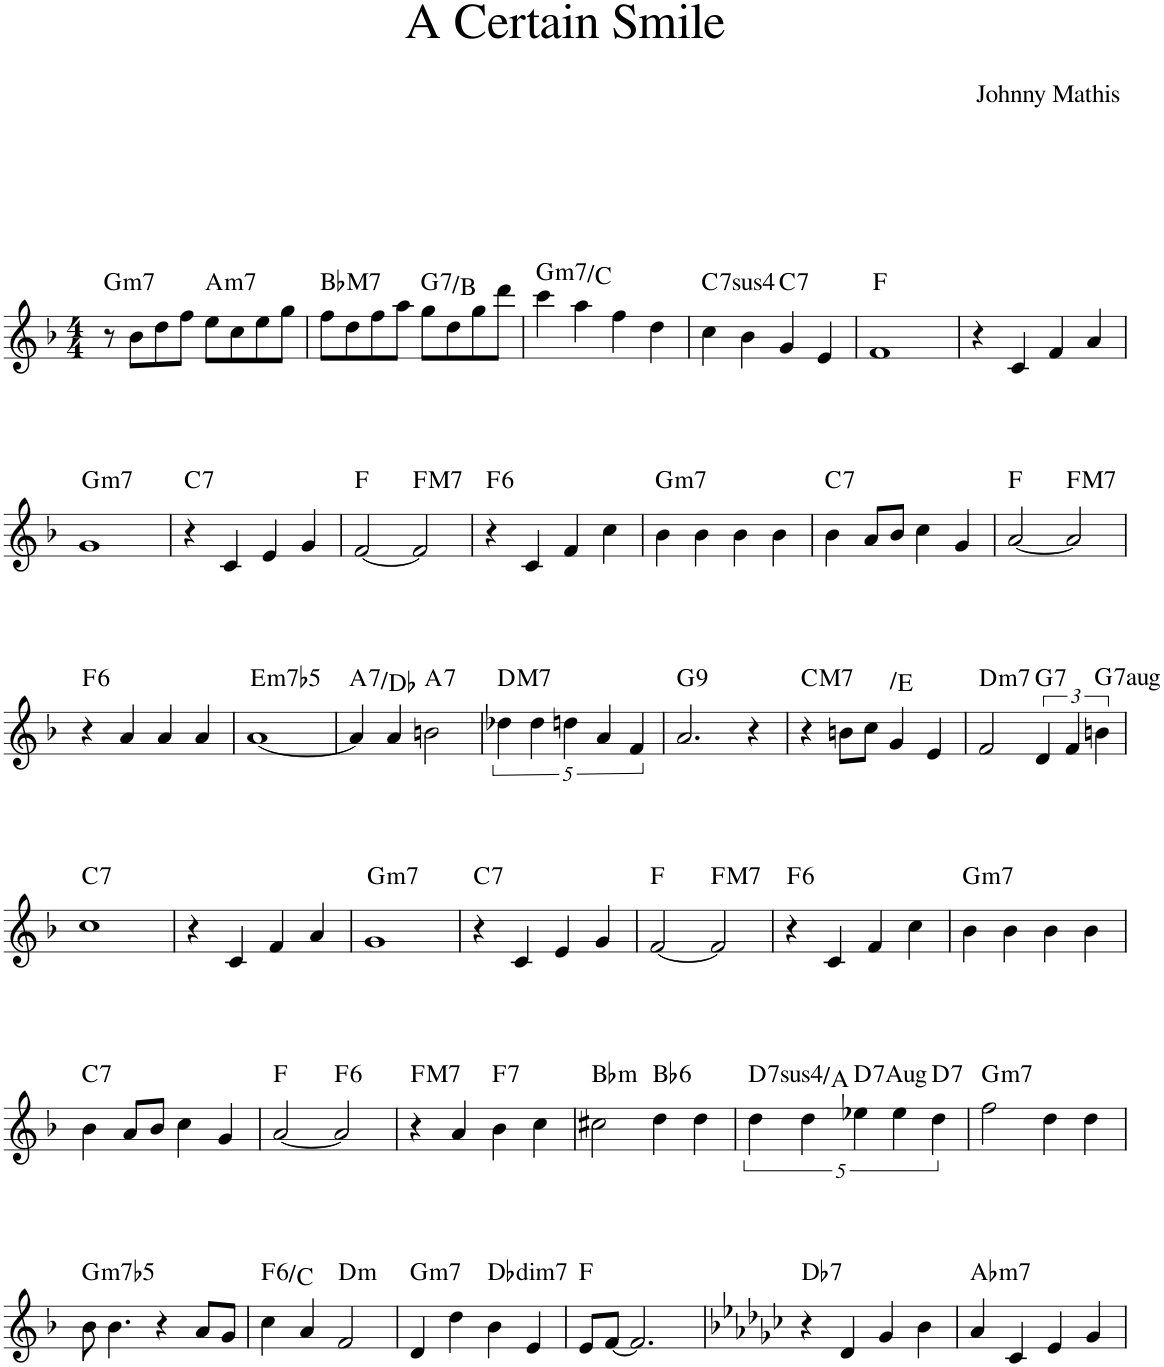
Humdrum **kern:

**kern	**harte
*part1	*part1
*staff1	*
*I"Piano	*
*I'Pno.	*
*clefG2	*
*k[b-]	*
*M4/4	*
=1	=1
!	!LO:H:kt=m7
8r	G:min7
8b-\L	.
8dd\	.
8ff\J	.
!	!LO:H:kt=m7
8ee\L	A:min7
8cc\	.
8ee\	.
8gg\J	.
=2	=2
!	!LO:H:kt=M7
8ff\L	Bb:maj7
8dd\	.
8ff\	.
8aa\J	.
!	!LO:H:kt=7
8gg\L	G:7/3
8dd\	.
8gg\	.
8ddd\J	.
=3	=3
!	!LO:H:kt=m7
4ccc\	G:min7/4
4aa\	.
4ff\	.
4dd\	.
=4	=4
!	!LO:H:kt=74
4cc\	C:sus4(7)
4b-\	.
!	!LO:H:kt=7
4g/	C:7
4e/	.
=5	=5
1f	F:maj
=6	=6
4r	.
4c/	.
4f/	.
4a/	.
!!LO:LB:g=z
=7	=7
!	!LO:H:kt=m7
1g	G:min7
=8	=8
!	!LO:H:kt=7
4r	C:7
4c/	.
4e/	.
4g/	.
=9	=9
[2f/	F:maj
!	!LO:H:kt=M7
2f/]	F:maj7
=10	=10
!	!LO:H:kt=6
4r	F:maj6
4c/	.
4f/	.
4cc\	.
=11	=11
!	!LO:H:kt=m7
4b-\	G:min7
4b-\	.
4b-\	.
4b-\	.
=12	=12
!	!LO:H:kt=7
4b-\	C:7
8a/L	.
8b-/J	.
4cc\	.
4g/	.
=13	=13
[2a/	F:maj
!	!LO:H:kt=M7
2a/]	F:maj7
!!LO:LB:g=z
=14	=14
!	!LO:H:kt=6
4r	F:maj6
4a/	.
4a/	.
4a/	.
=15	=15
!	!LO:H:kt=m7b5
[1a	E:hdim7
=16	=16
!	!LO:H:kt=7
4a/]	A:7/b4
4a/	.
!	!LO:H:kt=7
2bn\	A:7
=17	=17
!	!LO:H:kt=M7
5dd-X\	D:maj7
5dd-\	.
5ddn\	.
5a/	.
5f/	.
=18	=18
!	!LO:H:kt=9
2.a/	G:9
4r	.
=19	=19
!	!LO:H:kt=M7
4r	C:maj7
8bn\L	.
8cc\J	.
!	!LO:H:kt=N.C.
4g/	N
4e/	.
=20	=20
!	!LO:H:kt=m7
2f/	D:min7
!	!LO:H:kt=7
6d/	G:7
6f/	.
!	!LO:H:kt=7aug
6bn\	G:aug(b7)
!!LO:LB:g=z
=21	=21
!	!LO:H:kt=7
1cc	C:7
=22	=22
4r	.
4c/	.
4f/	.
4a/	.
=23	=23
!	!LO:H:kt=m7
1g	G:min7
=24	=24
!	!LO:H:kt=7
4r	C:7
4c/	.
4e/	.
4g/	.
=25	=25
[2f/	F:maj
!	!LO:H:kt=M7
2f/]	F:maj7
=26	=26
!	!LO:H:kt=6
4r	F:maj6
4c/	.
4f/	.
4cc\	.
=27	=27
!	!LO:H:kt=m7
4b-\	G:min7
4b-\	.
4b-\	.
4b-\	.
!!LO:LB:g=z
=28	=28
!	!LO:H:kt=7
4b-\	C:7
8a/L	.
8b-/J	.
4cc\	.
4g/	.
=29	=29
[2a/	F:maj
!	!LO:H:kt=6
2a/]	F:maj6
=30	=30
!	!LO:H:kt=M7
4r	F:maj7
4a/	.
!	!LO:H:kt=7
4b-\	F:7
4cc\	.
=31	=31
!	!LO:H:kt=m
2cc#X\	Bb:min
!	!LO:H:kt=6
4dd\	Bb:maj6
4dd\	.
=32	=32
!	!LO:H:kt=74
5dd\	D:sus4(7)/5
5dd\	.
!	!LO:H:kt=7Aug
5ee-X\	D:aug(b7)
5ee-\	.
!	!LO:H:kt=7
5dd\	D:7
=33	=33
!	!LO:H:kt=m7
2ff\	G:min7
4dd\	.
4dd\	.
!!LO:LB:g=z
=34	=34
!	!LO:H:kt=m7b5
8b-\	G:hdim7
4.b-\	.
4r	.
8a/L	.
8g/J	.
=35	=35
!	!LO:H:kt=6
4cc\	F:maj6/5
4a/	.
!	!LO:H:kt=m
2f/	D:min
=36	=36
!	!LO:H:kt=m7
4d/	G:min7
4dd\	.
!	!LO:H:kt=dim7
4b-\	Db:dim7
4e/	.
=37	=37
8e/L	F:maj
[8f/J	.
2.f/]	.
=38	=38
*k[b-e-a-d-g-c-]	*
!	!LO:H:kt=7
4r	Db:7
4d-/	.
4g-/	.
4b-\	.
=39	=39
!	!LO:H:kt=m7
4a-/	Ab:min7
4c-/	.
4e-/	.
4g-/	.
=	=
*-	*-
